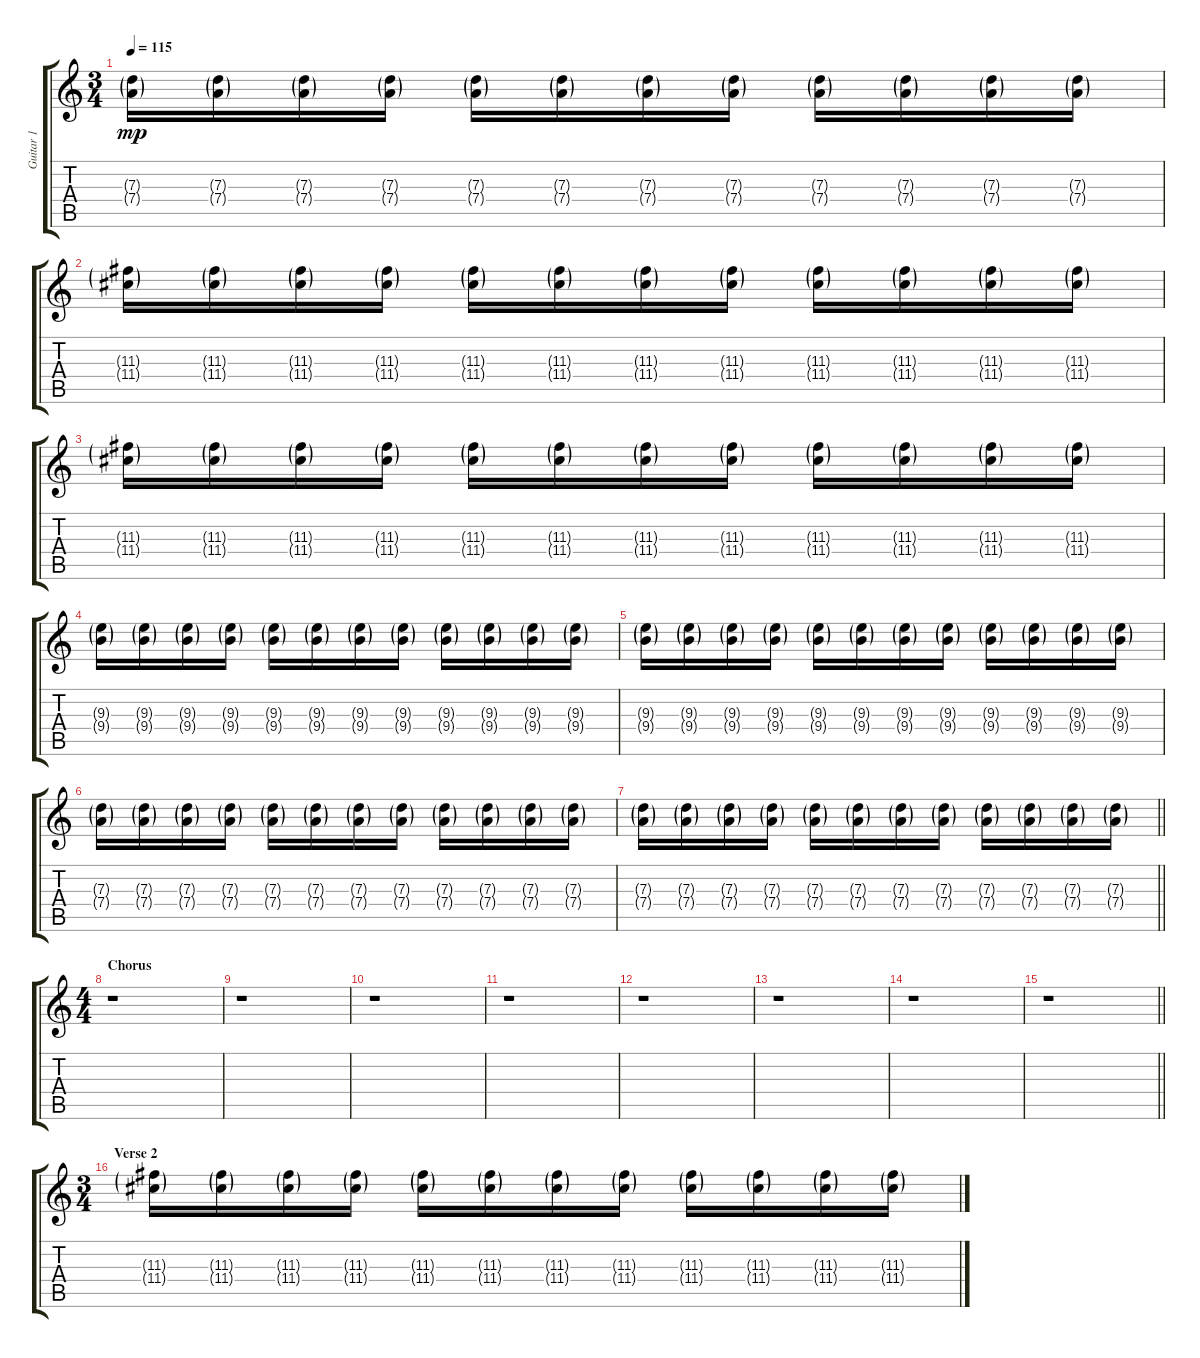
\track ("Guitar 1" "Guitar 1") {instrument acousticguitarnylon}
\staff {score tabs}
\tuning (E4 B3 G3 D3 A2 E2) {hide}
\ts (3 4)
\tempo 115
\clef g2
\ks c
(7.3{g} 7.4{g}).16{dy mp} (7.3{g} 7.4{g}).16 (7.3{g} 7.4{g}).16 (7.3{g} 7.4{g}).16 (7.3{g} 7.4{g}).16 (7.3{g} 7.4{g}).16 (7.3{g} 7.4{g}).16 (7.3{g} 7.4{g}).16 (7.3{g} 7.4{g}).16 (7.3{g} 7.4{g}).16 (7.3{g} 7.4{g}).16 (7.3{g} 7.4{g}).16 |
(11.3{g} 11.4{g}).16 (11.3{g} 11.4{g}).16 (11.3{g} 11.4{g}).16 (11.3{g} 11.4{g}).16 (11.3{g} 11.4{g}).16 (11.3{g} 11.4{g}).16 (11.3{g} 11.4{g}).16 (11.3{g} 11.4{g}).16 (11.3{g} 11.4{g}).16 (11.3{g} 11.4{g}).16 (11.3{g} 11.4{g}).16 (11.3{g} 11.4{g}).16 |
(11.3{g} 11.4{g}).16 (11.3{g} 11.4{g}).16 (11.3{g} 11.4{g}).16 (11.3{g} 11.4{g}).16 (11.3{g} 11.4{g}).16 (11.3{g} 11.4{g}).16 (11.3{g} 11.4{g}).16 (11.3{g} 11.4{g}).16 (11.3{g} 11.4{g}).16 (11.3{g} 11.4{g}).16 (11.3{g} 11.4{g}).16 (11.3{g} 11.4{g}).16 |
(9.3{g} 9.4{g}).16 (9.3{g} 9.4{g}).16 (9.3{g} 9.4{g}).16 (9.3{g} 9.4{g}).16 (9.3{g} 9.4{g}).16 (9.3{g} 9.4{g}).16 (9.3{g} 9.4{g}).16 (9.3{g} 9.4{g}).16 (9.3{g} 9.4{g}).16 (9.3{g} 9.4{g}).16 (9.3{g} 9.4{g}).16 (9.3{g} 9.4{g}).16 |
(9.3{g} 9.4{g}).16 (9.3{g} 9.4{g}).16 (9.3{g} 9.4{g}).16 (9.3{g} 9.4{g}).16 (9.3{g} 9.4{g}).16 (9.3{g} 9.4{g}).16 (9.3{g} 9.4{g}).16 (9.3{g} 9.4{g}).16 (9.3{g} 9.4{g}).16 (9.3{g} 9.4{g}).16 (9.3{g} 9.4{g}).16 (9.3{g} 9.4{g}).16 |
(7.3{g} 7.4{g}).16 (7.3{g} 7.4{g}).16 (7.3{g} 7.4{g}).16 (7.3{g} 7.4{g}).16 (7.3{g} 7.4{g}).16 (7.3{g} 7.4{g}).16 (7.3{g} 7.4{g}).16 (7.3{g} 7.4{g}).16 (7.3{g} 7.4{g}).16 (7.3{g} 7.4{g}).16 (7.3{g} 7.4{g}).16 (7.3{g} 7.4{g}).16 |
\barLineRight lightlight
(7.3{g} 7.4{g}).16 (7.3{g} 7.4{g}).16 (7.3{g} 7.4{g}).16 (7.3{g} 7.4{g}).16 (7.3{g} 7.4{g}).16 (7.3{g} 7.4{g}).16 (7.3{g} 7.4{g}).16 (7.3{g} 7.4{g}).16 (7.3{g} 7.4{g}).16 (7.3{g} 7.4{g}).16 (7.3{g} 7.4{g}).16 (7.3{g} 7.4{g}).16 |
\ts (4 4)
\section ("" "Chorus")
r.1 |
r.1 |
r.1 |
r.1 |
r.1 |
r.1 |
r.1 |
\barLineRight lightlight
r.1 |
\ts (3 4)
\section ("" "Verse 2")
(11.3{g} 11.4{g}).16 (11.3{g} 11.4{g}).16 (11.3{g} 11.4{g}).16 (11.3{g} 11.4{g}).16 (11.3{g} 11.4{g}).16 (11.3{g} 11.4{g}).16 (11.3{g} 11.4{g}).16 (11.3{g} 11.4{g}).16 (11.3{g} 11.4{g}).16 (11.3{g} 11.4{g}).16 (11.3{g} 11.4{g}).16 (11.3{g} 11.4{g}).16
